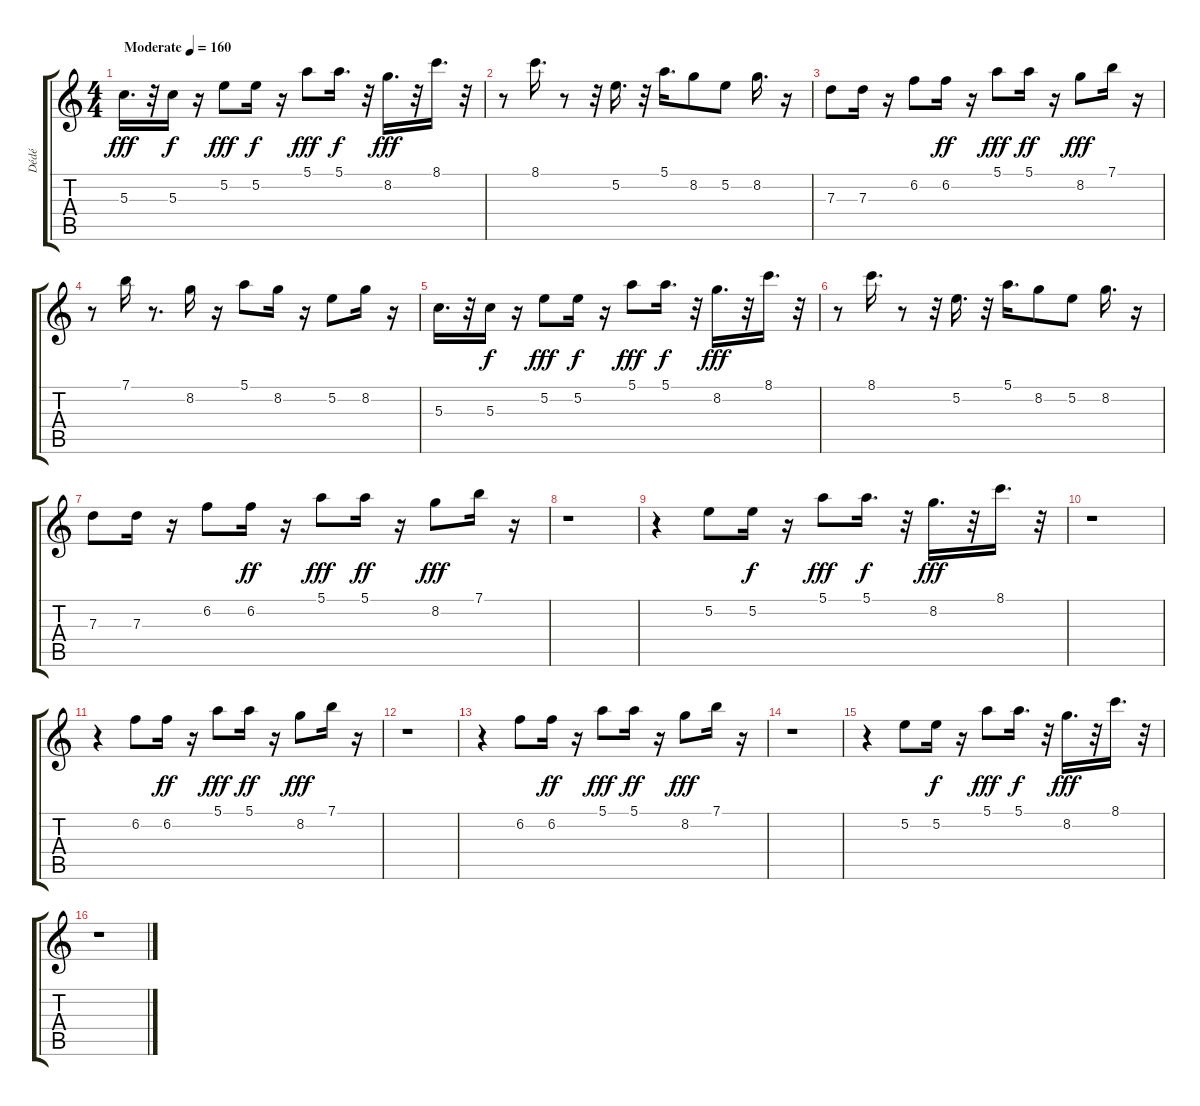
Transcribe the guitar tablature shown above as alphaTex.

\track ("Dédé" "Dédé") {instrument electricguitarjazz}
\staff {score tabs}
\tuning (E4 B3 G3 D3 A2 E2) {hide}
\ts (4 4)
\tempo (160 "Moderate")
\clef g2
\ks c
5.3.16{d dy fff instrument electricguitarjazz} r.32 5.3.16{dy f} r.16 5.2.8{dy fff} 5.2.16{dy f} r.16 5.1.8{dy fff} 5.1.16{d dy f} r.32 8.2.16{d dy fff} r.32 8.1.16{d} r.32 |
r.8 8.1.16{d} r.8 r.32 5.2.16{d} r.32 5.1.16{d} 8.2.8 5.2.8 8.2.16{d} r.16 |
7.3.8 7.3.16 r.16 6.2.8 6.2.16{dy ff} r.16 5.1.8{dy fff} 5.1.16{dy ff} r.16 8.2.8{dy fff} 7.1.16 r.16 |
r.8 7.1.16 r.8{d} 8.2.16 r.16 5.1.8 8.2.16 r.16 5.2.8 8.2.16 r.16 |
5.3.16{d} r.32 5.3.16{dy f} r.16 5.2.8{dy fff} 5.2.16{dy f} r.16 5.1.8{dy fff} 5.1.16{d dy f} r.32 8.2.16{d dy fff} r.32 8.1.16{d} r.32 |
r.8 8.1.16{d} r.8 r.32 5.2.16{d} r.32 5.1.16{d} 8.2.8 5.2.8 8.2.16{d} r.16 |
7.3.8 7.3.16 r.16 6.2.8 6.2.16{dy ff} r.16 5.1.8{dy fff} 5.1.16{dy ff} r.16 8.2.8{dy fff} 7.1.16 r.16 |
r.1 |
r.4 5.2.8 5.2.16{dy f} r.16 5.1.8{dy fff} 5.1.16{d dy f} r.32 8.2.16{d dy fff} r.32 8.1.16{d} r.32 |
r.1 |
r.4 6.2.8 6.2.16{dy ff} r.16 5.1.8{dy fff} 5.1.16{dy ff} r.16 8.2.8{dy fff} 7.1.16 r.16 |
r.1 |
r.4 6.2.8 6.2.16{dy ff} r.16 5.1.8{dy fff} 5.1.16{dy ff} r.16 8.2.8{dy fff} 7.1.16 r.16 |
r.1 |
r.4 5.2.8 5.2.16{dy f} r.16 5.1.8{dy fff} 5.1.16{d dy f} r.32 8.2.16{d dy fff} r.32 8.1.16{d} r.32 |
r.1
